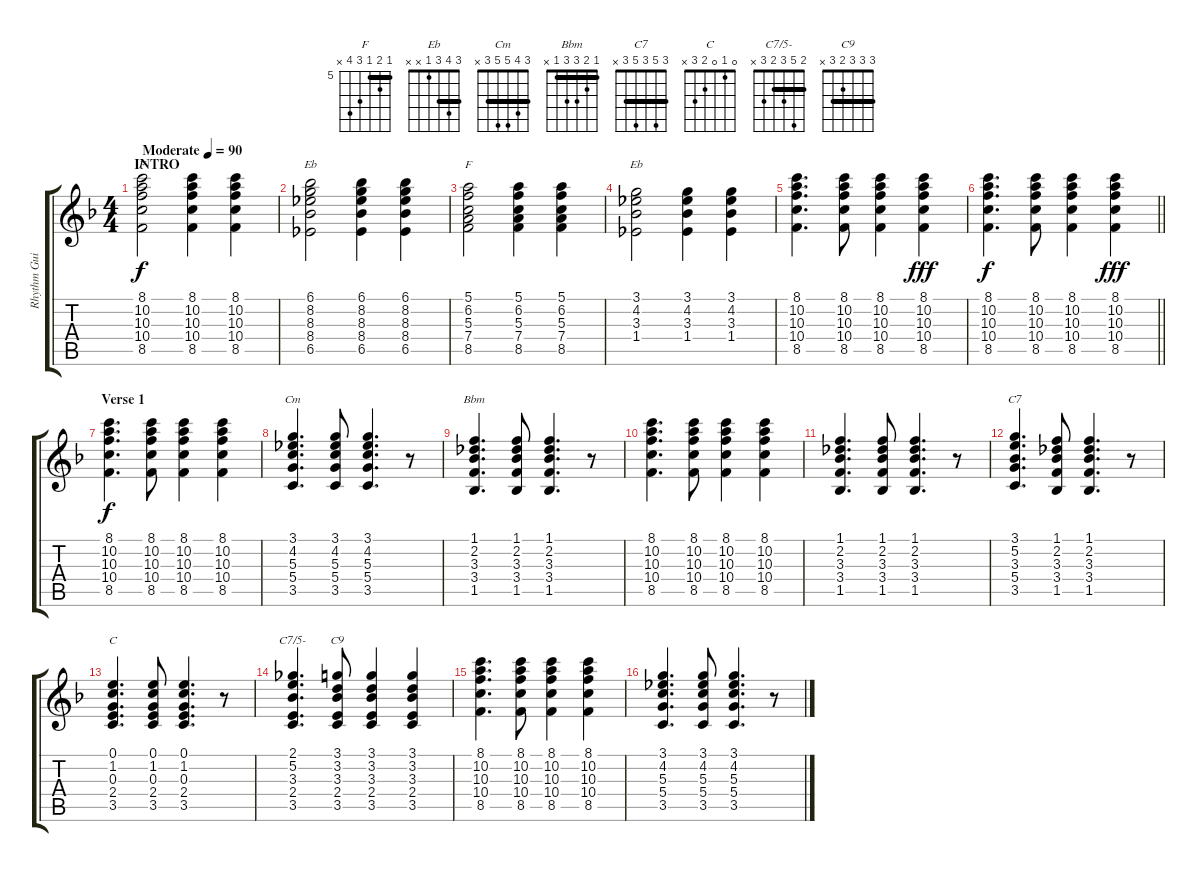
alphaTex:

\track ("Rhythm Guitar" "Rhythm Gui") {instrument acousticguitarnylon}
\staff {score tabs}
\tuning (E4 B3 G3 D3 A2 E2) {hide}
\chord ("F" 8 10 10 10 8 x) {firstfret 8 barre 8}
\chord ("Eb" 6 8 8 8 6 x) {firstfret 6 barre 6}
\chord ("F" 5 6 5 7 8 x) {firstfret 5 barre 5}
\chord ("Eb" 3 4 3 1 x x) {barre 3}
\chord ("Cm" 3 4 5 5 3 x) {barre 3}
\chord ("Bbm" 1 2 3 3 1 x) {barre 1}
\chord ("C7" 3 5 3 5 3 x) {barre 3}
\chord ("C" 0 1 0 2 3 x)
\chord ("C7/5-" 2 5 3 2 3 x) {barre 2}
\chord ("C9" 3 3 3 2 3 x) {barre 3}
\ts (4 4)
\section ("" "INTRO")
\tempo (90 "Moderate")
\clef g2
\ks f
(8.1 10.2 10.3 10.4 8.5).2{ch "F" dy f instrument acousticguitarnylon} (8.1 10.2 10.3 10.4 8.5).4 (8.1 10.2 10.3 10.4 8.5).4 |
(6.1 8.2 8.3 8.4 6.5).2{ch "Eb"} (6.1 8.2 8.3 8.4 6.5).4 (6.1 8.2 8.3 8.4 6.5).4 |
(5.1 6.2 5.3 7.4 8.5).2{ch "F"} (5.1 6.2 5.3 7.4 8.5).4 (5.1 6.2 5.3 7.4 8.5).4 |
(3.1 4.2 3.3 1.4).2{ch "Eb"} (3.1 4.2 3.3 1.4).4 (3.1 4.2 3.3 1.4).4 |
(8.1 10.2 10.3 10.4 8.5).4{d} (8.1 10.2 10.3 10.4 8.5).8 (8.1 10.2 10.3 10.4 8.5).4 (8.1 10.2 10.3 10.4 8.5).4{dy fff} |
\barLineRight lightlight
(8.1 10.2 10.3 10.4 8.5).4{d dy f} (8.1 10.2 10.3 10.4 8.5).8 (8.1 10.2 10.3 10.4 8.5).4 (8.1 10.2 10.3 10.4 8.5).4{dy fff} |
\section ("" "Verse 1")
(8.1 10.2 10.3 10.4 8.5).4{d dy f} (8.1 10.2 10.3 10.4 8.5).8 (8.1 10.2 10.3 10.4 8.5).4 (8.1 10.2 10.3 10.4 8.5).4 |
(3.1 4.2 5.3 5.4 3.5).4{d ch "Cm"} (3.1 4.2 5.3 5.4 3.5).8 (3.1 4.2 5.3 5.4 3.5).4{d} r.8 |
(1.1 2.2 3.3 3.4 1.5).4{d ch "Bbm"} (1.1 2.2 3.3 3.4 1.5).8 (1.1 2.2 3.3 3.4 1.5).4{d} r.8 |
(8.1 10.2 10.3 10.4 8.5).4{d} (8.1 10.2 10.3 10.4 8.5).8 (8.1 10.2 10.3 10.4 8.5).4 (8.1 10.2 10.3 10.4 8.5).4 |
(1.1 2.2 3.3 3.4 1.5).4{d} (1.1 2.2 3.3 3.4 1.5).8 (1.1 2.2 3.3 3.4 1.5).4{d} r.8 |
(3.1 5.2 3.3 5.4 3.5).4{d ch "C7"} (1.1 2.2 3.3 3.4 1.5).8 (1.1 2.2 3.3 3.4 1.5).4{d} r.8 |
(0.1 1.2 0.3 2.4 3.5).4{d ch "C"} (0.1 1.2 0.3 2.4 3.5).8 (0.1 1.2 0.3 2.4 3.5).4{d} r.8 |
(2.1 5.2 3.3 2.4 3.5).4{d ch "C7/5-"} (3.1 3.2 3.3 2.4 3.5).8{ch "C9"} (3.1 3.2 3.3 2.4 3.5).4 (3.1 3.2 3.3 2.4 3.5).4 |
(8.1 10.2 10.3 10.4 8.5).4{d} (8.1 10.2 10.3 10.4 8.5).8 (8.1 10.2 10.3 10.4 8.5).4 (8.1 10.2 10.3 10.4 8.5).4 |
(3.1 4.2 5.3 5.4 3.5).4{d} (3.1 4.2 5.3 5.4 3.5).8 (3.1 4.2 5.3 5.4 3.5).4{d} r.8
